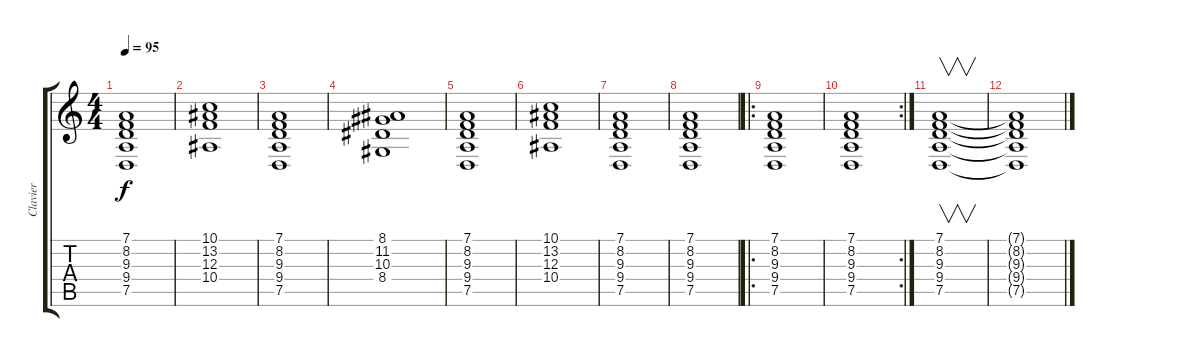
\track ("Clavier" "Clavier") {instrument lead6voice}
\staff {score tabs}
\tuning (D4 A3 F3 C3 G2 D2) {hide}
\ts (4 4)
\tempo 95
\clef g2
\ks c
(7.1 8.2 9.3 9.4 7.5).1{dy f} |
(10.1 13.2 12.3 10.4).1 |
(7.1 8.2 9.3 9.4 7.5).1 |
(8.1 11.2 10.3 8.4).1 |
(7.1 8.2 9.3 9.4 7.5).1 |
(10.1 13.2 12.3 10.4).1 |
(7.1 8.2 9.3 9.4 7.5).1 |
(7.1 8.2 9.3 9.4 7.5).1 |
\ro
(7.1 8.2 9.3 9.4 7.5).1 |
\rc 2
(7.1 8.2 9.3 9.4 7.5).1 |
(7.1 8.2 9.3 9.4 7.5).1{v} |
(7.1{t} 8.2{t} 9.3{t} 9.4{t} 7.5{t}).1
